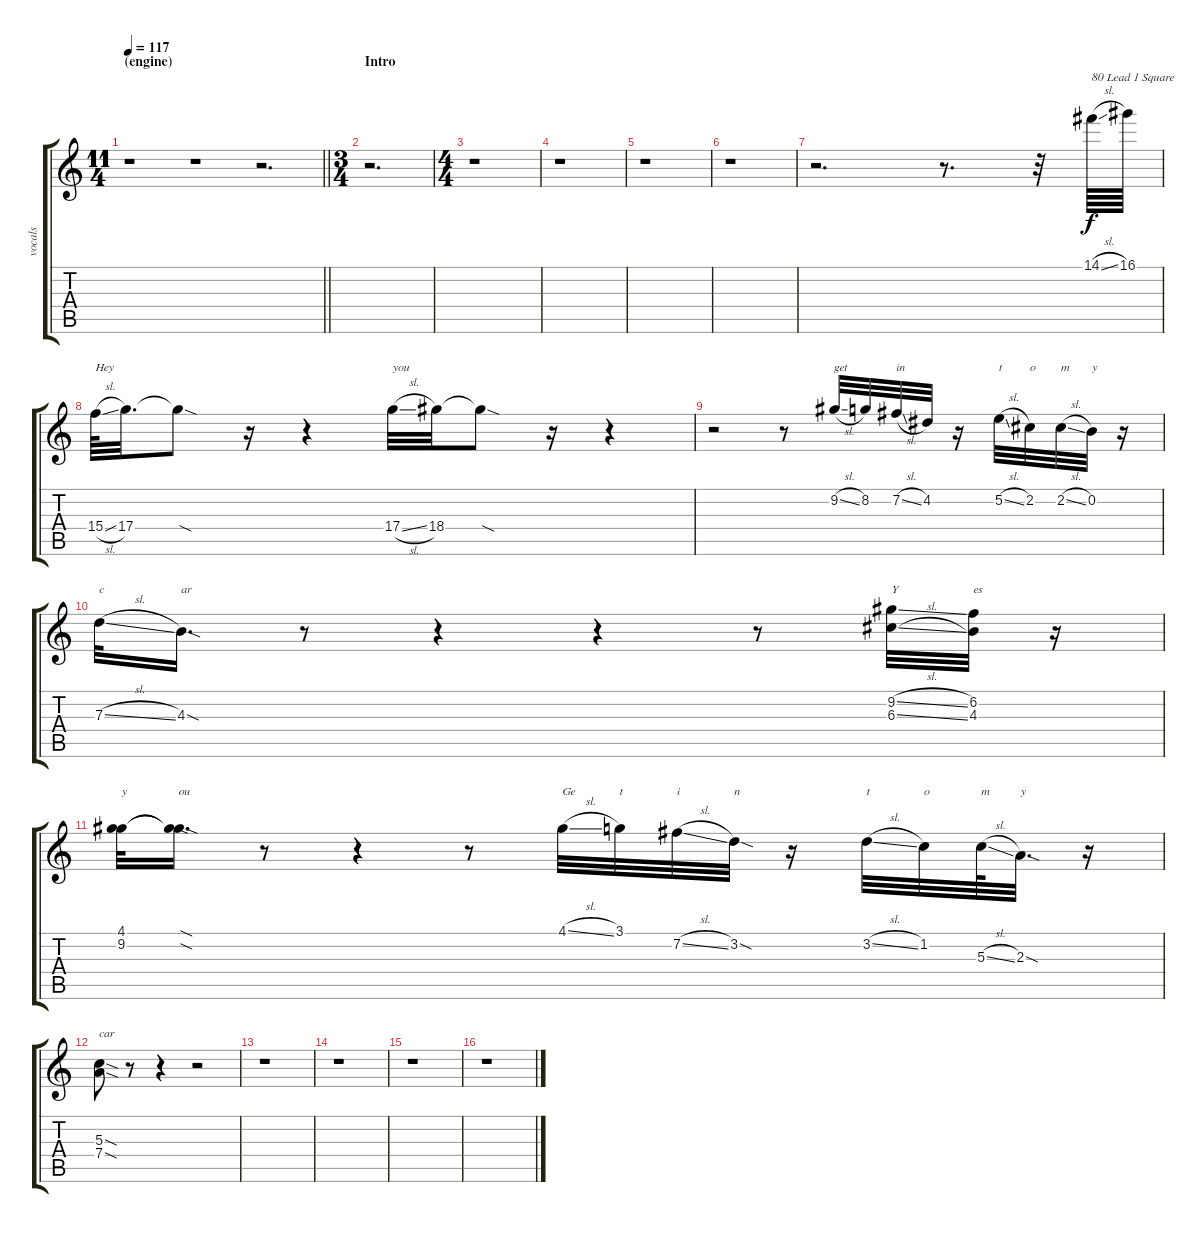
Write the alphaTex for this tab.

\track ("vocals" "vocals") {instrument distortionguitar}
\staff {score tabs}
\tuning (E4 B3 G3 D3 A2 E2) {hide}
\ts (11 4)
\section ("" "(engine)")
\tempo 117
\clef g2
\barLineRight lightlight
\ks c
r.1{dy f instrument distortionguitar} r.1 r.2{d} |
\ts (3 4)
\section ("" "Intro")
r.2{d} |
\ts (4 4)
r.1 |
r.1 |
r.1 |
r.1 |
r.2{d} r.8{d} r.32 14.1{sl}.64{txt "80 Lead 1 Square" instrument lead1square} 16.1.64 |
15.4{sl}.64{txt "Hey"} 17.4.32{d} 17.4{sod t}.8 r.16 r.4 17.4{sl}.32{txt "you"} 18.4.32 18.4{sod t}.8 r.16 r.4 |
r.2 r.8{beam Up} 9.2{sl}.32{txt "get"} 8.2.32 7.2{sl}.32{txt "in"} 4.2.32 r.16 5.2{sl}.32{txt "t"} 2.2.32{txt "o"} 2.2{sl}.32{txt "m"} 0.2.32{txt "y"} r.16 |
7.3{sl}.32{txt "c"} 4.3{sod}.16{d txt "ar"} r.8 r.4 r.4 r.8 (9.2{sl} 6.3{sl}).32{txt "Y"} (6.2 4.3).32{txt "es"} r.16 |
(4.1 9.2).32{txt "y"} (4.1{sod t} 9.2{sod t}).16{d txt "ou"} r.8 r.4 r.8 4.1{sl}.32{txt "Ge"} 3.1.32{txt "t"} 7.2{sl}.32{txt "i"} 3.2{sod}.32{txt "n"} r.16 3.2{sl}.32{txt "t"} 1.2.32{txt "o"} 5.3{sl}.64{txt "m"} 2.3{sod}.32{d txt "y"} r.16 |
(5.3{sod} 7.4{sod}).8{txt "car"} r.8 r.4 r.2 |
r.1 |
r.1 |
r.1 |
r.1
